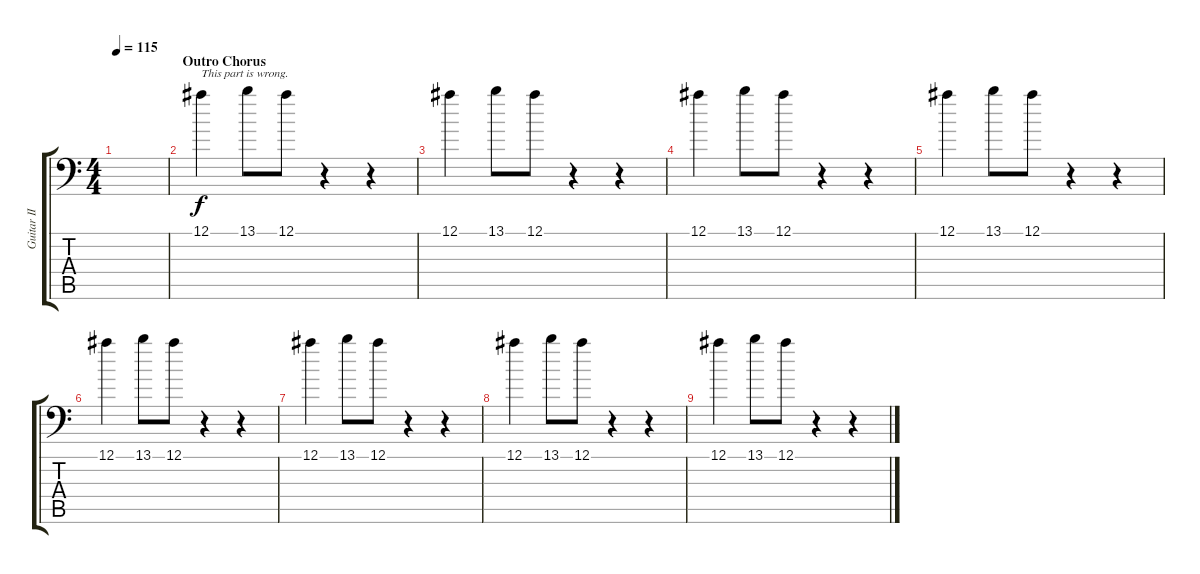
\track ("Guitar II" "Guitar II") {instrument distortionguitar}
\staff {score tabs}
\tuning (Bb3 F3 Db3 Ab2 Eb2 Bb1) {hide}
\ts (4 4)
\tempo 115
\clef f4
\ks c
|
\section ("" "Outro Chorus")
12.1.4{txt "This part is wrong." volume 6 instrument electricguitarjazz} 13.1.8 12.1.8 r.4 r.4 |
12.1.4 13.1.8 12.1.8 r.4 r.4 |
12.1.4 13.1.8 12.1.8 r.4 r.4 |
12.1.4 13.1.8 12.1.8 r.4 r.4 |
12.1.4 13.1.8 12.1.8 r.4 r.4 |
12.1.4 13.1.8 12.1.8 r.4 r.4 |
12.1.4 13.1.8 12.1.8 r.4 r.4 |
12.1.4 13.1.8 12.1.8 r.4 r.4
